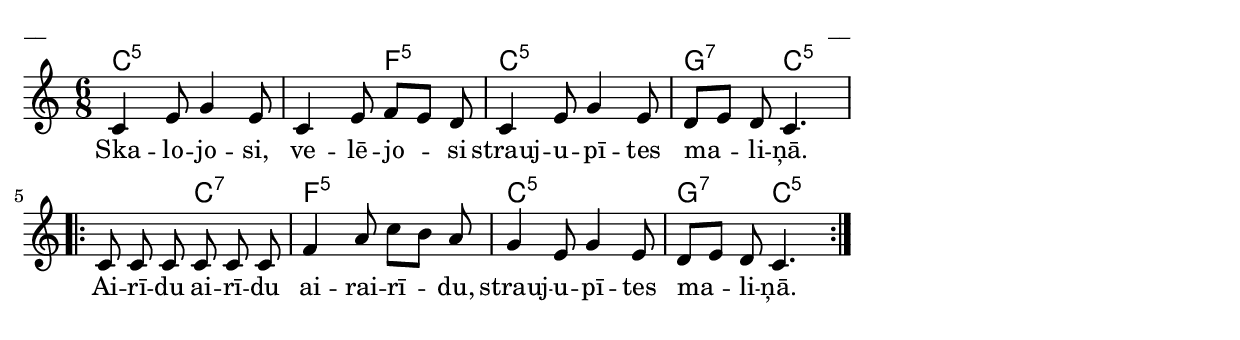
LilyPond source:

\version "2.13.16" 
%\header {
% title = "Skalojosi, velējosi"
%}
% Austras dziesmu burtnīca, 27.lpp.
\paper {
line-width = 14\cm
left-margin = 0.4\cm
between-system-padding = 0.3\cm
between-system-space = 0.3\cm
}
\layout {
indent = #0
ragged-last = ##f
}

voiceA = \relative c' {
\clef "treble"
\key c \major
\time 6/8
c4 e8 g4 e8 | c4 e8 f[ e] d | c4 e8 g4 e8 | d8[ e] d c4. |
\repeat volta 2 {
c8 c c c c c | f4 a8 c8[ b] a | g4 e8 g4 e8 | d8[ e] d c4.
}
}


lyricA = \lyricmode {
Ska -- lo -- jo -- si, ve -- lē -- jo -- si 
strauj -- u -- pī -- tes ma -- li -- ņā. 
Ai -- rī -- du ai -- rī -- du ai -- rai -- rī -- du, 
strauj -- u -- pī -- tes ma -- li -- ņā. 
}


chordsA = \chordmode {
\time 6/8
c2.:5 | s4. f4.:5 | c2.:5 | g4.:7 c4.:5 
\repeat volta 2 {
s4. c4.:7 | f2.:5 | c2.:5 | g4.:7 c4.:5
}
}

fullScore = <<
\new ChordNames { \chordsA }
\new Staff {
<<
\new Voice = "voiceA" { \oneVoice \autoBeamOff \voiceA }
\lyricsto "voiceA" \new Lyrics \lyricA
>>
}
>>

\score {
\fullScore
\header { piece = "__" opus = "__" }
}
\markup { \with-color #(x11-color 'white) \sans \smaller "__" }
\score {
\unfoldRepeats
\fullScore
\midi {
\context { \Staff \remove "Staff_performer" }
\context { \Voice \consists "Staff_performer" }
}
}


